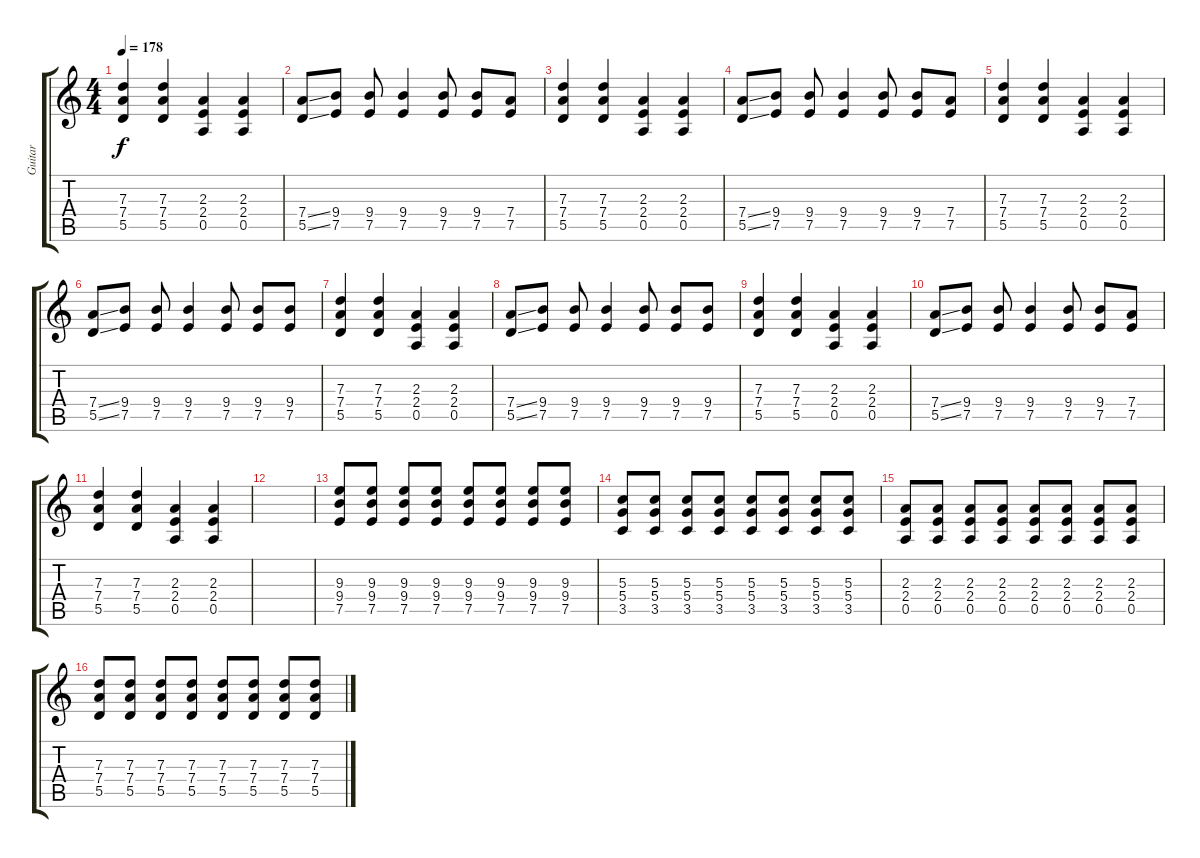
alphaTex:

\track ("Guitar" "Guitar") {instrument distortionguitar}
\staff {score tabs}
\tuning (E4 B3 G3 D3 A2 E2) {hide}
\ts (4 4)
\tempo 178
\clef g2
\ks c
(7.3 7.4 5.5).4{dy f} (7.3 7.4 5.5).4 (2.3 2.4 0.5).4 (2.3 2.4 0.5).4 |
(7.4{ss} 5.5{ss}).8 (9.4 7.5).8 (9.4 7.5).8 (9.4 7.5).4 (9.4 7.5).8 (9.4 7.5).8 (7.4 7.5).8 |
(7.3 7.4 5.5).4 (7.3 7.4 5.5).4 (2.3 2.4 0.5).4 (2.3 2.4 0.5).4 |
(7.4{ss} 5.5{ss}).8 (9.4 7.5).8 (9.4 7.5).8 (9.4 7.5).4 (9.4 7.5).8 (9.4 7.5).8 (7.4 7.5).8 |
(7.3 7.4 5.5).4 (7.3 7.4 5.5).4 (2.3 2.4 0.5).4 (2.3 2.4 0.5).4 |
(7.4{ss} 5.5{ss}).8 (9.4 7.5).8 (9.4 7.5).8 (9.4 7.5).4 (9.4 7.5).8 (9.4 7.5).8 (9.4 7.5).8 |
(7.3 7.4 5.5).4 (7.3 7.4 5.5).4 (2.3 2.4 0.5).4 (2.3 2.4 0.5).4 |
(7.4{ss} 5.5{ss}).8 (9.4 7.5).8 (9.4 7.5).8 (9.4 7.5).4 (9.4 7.5).8 (9.4 7.5).8 (9.4 7.5).8 |
(7.3 7.4 5.5).4 (7.3 7.4 5.5).4 (2.3 2.4 0.5).4 (2.3 2.4 0.5).4 |
(7.4{ss} 5.5{ss}).8 (9.4 7.5).8 (9.4 7.5).8 (9.4 7.5).4 (9.4 7.5).8 (9.4 7.5).8 (7.4 7.5).8 |
(7.3 7.4 5.5).4 (7.3 7.4 5.5).4 (2.3 2.4 0.5).4 (2.3 2.4 0.5).4 |
|
(9.3 9.4 7.5).8 (9.3 9.4 7.5).8 (9.3 9.4 7.5).8 (9.3 9.4 7.5).8 (9.3 9.4 7.5).8 (9.3 9.4 7.5).8 (9.3 9.4 7.5).8 (9.3 9.4 7.5).8 |
(5.3 5.4 3.5).8 (5.3 5.4 3.5).8 (5.3 5.4 3.5).8 (5.3 5.4 3.5).8 (5.3 5.4 3.5).8 (5.3 5.4 3.5).8 (5.3 5.4 3.5).8 (5.3 5.4 3.5).8 |
(2.3 2.4 0.5).8 (2.3 2.4 0.5).8 (2.3 2.4 0.5).8 (2.3 2.4 0.5).8 (2.3 2.4 0.5).8 (2.3 2.4 0.5).8 (2.3 2.4 0.5).8 (2.3 2.4 0.5).8 |
(7.3 7.4 5.5).8 (7.3 7.4 5.5).8 (7.3 7.4 5.5).8 (7.3 7.4 5.5).8 (7.3 7.4 5.5).8 (7.3 7.4 5.5).8 (7.3 7.4 5.5).8 (7.3 7.4 5.5).8
